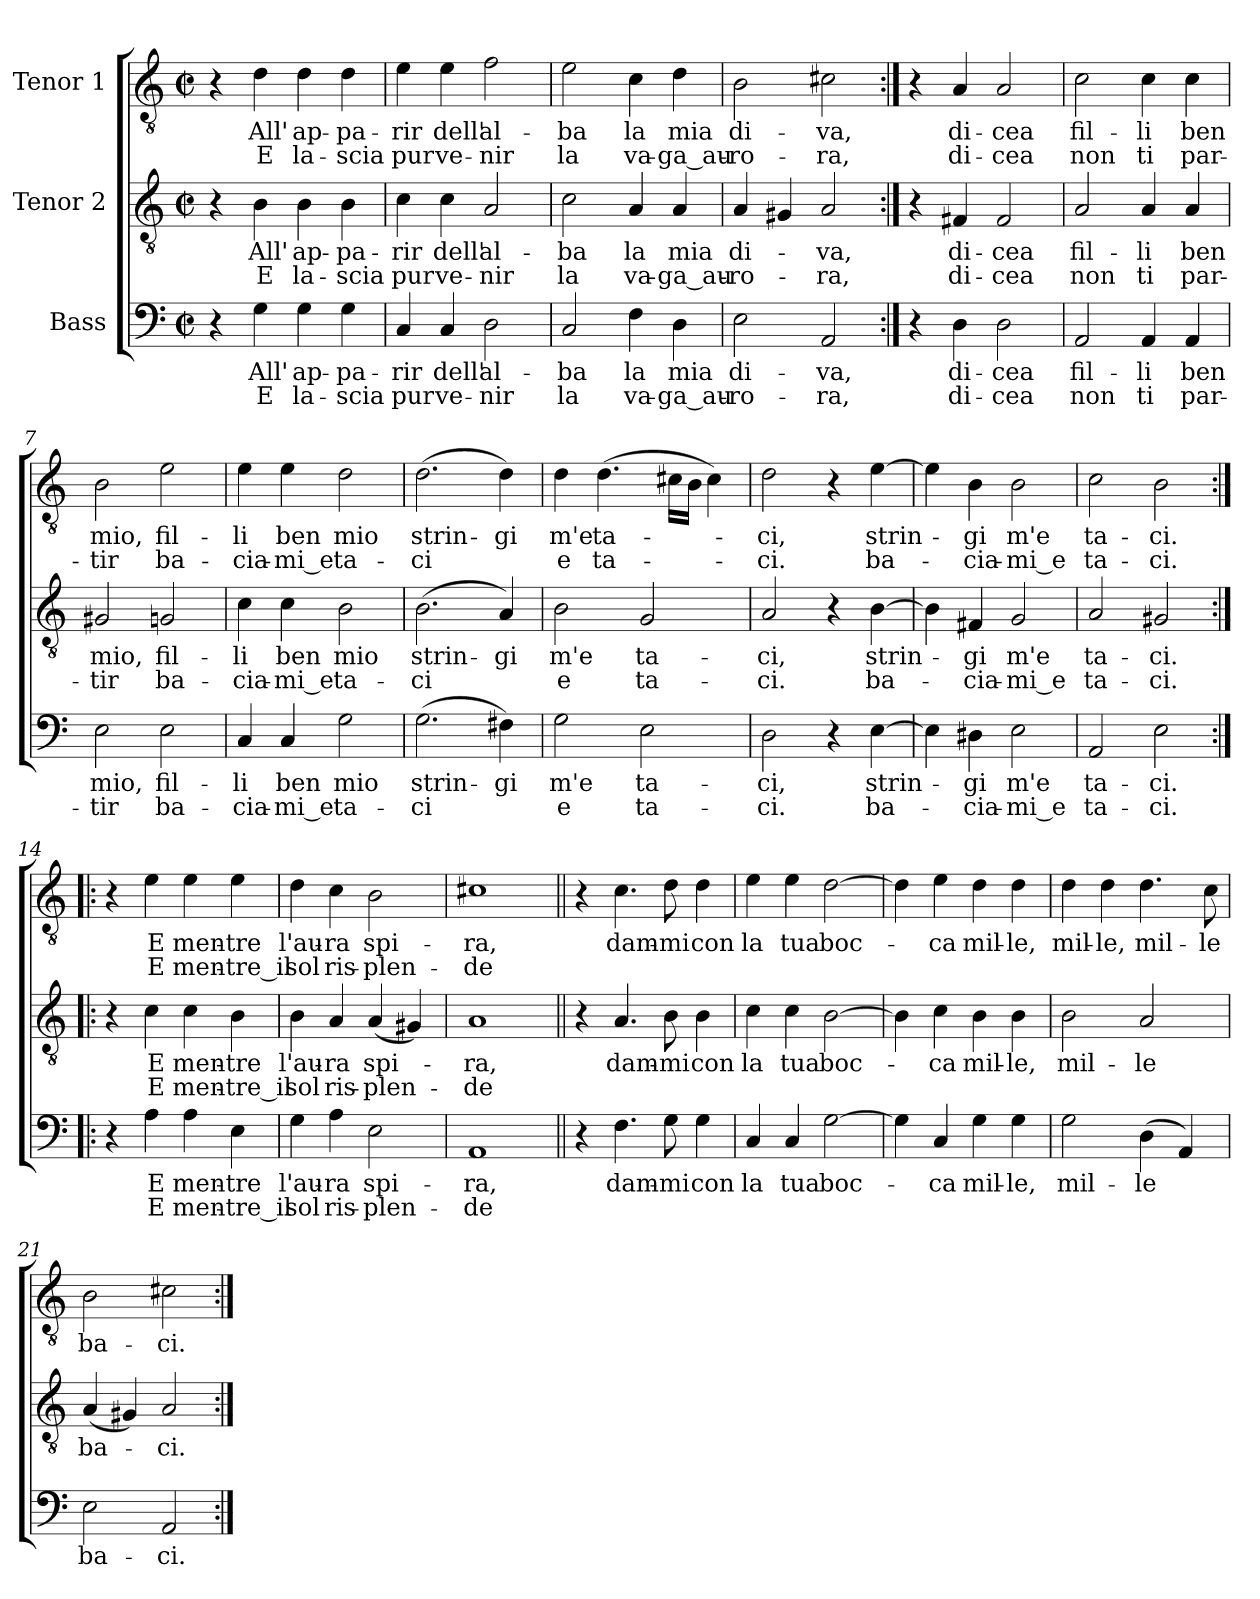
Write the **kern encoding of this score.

**kern	**text	**text	**kern	**text	**text	**kern	**text	**text
*part3	*part3	*part3	*part2	*part2	*part2	*part1	*part1	*part1
*staff3	*staff3	*staff3	*staff2	*staff2	*staff2	*staff1	*staff1	*staff1
*I"Bass	*	*	*I"Tenor 2	*	*	*I"Tenor 1	*	*
*clefF4	*	*	*clefGv2	*	*	*clefGv2	*	*
*k[]	*	*	*k[]	*	*	*k[]	*	*
*a:	*	*	*a:	*	*	*a:	*	*
*M2/2	*	*	*M2/2	*	*	*M2/2	*	*
*met(c|)	*	*	*met(c|)	*	*	*met(c|)	*	*
=1	=1	=1	=1	=1	=1	=1	=1	=1
4r	.	.	4r	.	.	4r	.	.
4G\	All'	E	4B\	All'	E	4d\	All'	E
4G\	ap-	la-	4B\	ap-	la-	4d\	ap-	la-
4G\	-pa-	-scia	4B\	-pa-	-scia	4d\	-pa-	-scia
=2	=2	=2	=2	=2	=2	=2	=2	=2
4C/	-rir	pur	4c\	-rir	pur	4e\	-rir	pur
4C/	dell'	ve-	4c\	dell'	ve-	4e\	dell'	ve-
2D\	al-	-nir	2A/	al-	-nir	2f\	al-	-nir
=3	=3	=3	=3	=3	=3	=3	=3	=3
2C/	-ba	la	2c\	-ba	la	2e\	-ba	la
4F\	la	va-	4A/	la	va-	4c\	la	va-
4D\	mia	-ga_au-	4A/	mia	-ga_au-	4d\	mia	-ga_au-
=4	=4	=4	=4	=4	=4	=4	=4	=4
2E\	di-	-ro-	4A/	di-	-ro-	2B\	di-	-ro-
.	.	.	4G#X/	.	.	.	.	.
2AA/	-va,	-ra,	2A/	-va,	-ra,	2c#X\	-va,	-ra,
=5:|!	=5:|!	=5:|!	=5:|!	=5:|!	=5:|!	=5:|!	=5:|!	=5:|!
4r	.	.	4r	.	.	4r	.	.
4D\	-di-	di-	4F#X/	-di-	di-	4A/	di-	di-
2D\	cea	-cea	2F#/	cea	-cea	2A/	-cea	-cea
=6	=6	=6	=6	=6	=6	=6	=6	=6
2AA/	-fil-	non	2A/	-fil-	non	2c\	fil-	non
4AA/	li	ti	4A/	li	ti	4c\	-li	ti
4AA/	ben	par-	4A/	ben	par-	4c\	ben	par-
=7	=7	=7	=7	=7	=7	=7	=7	=7
2E\	mio,	-tir	2G#X/	mio,	-tir	2B\	mio,	-tir
2E\	-fil-	ba-	2Gn/	-fil-	ba-	2e\	fil-	ba-
!!LO:LB:g=z
=8	=8	=8	=8	=8	=8	=8	=8	=8
4C/	li	-cia-	4c\	li	-cia-	4e\	-li	-cia-
4C/	ben	-mi_e	4c\	ben	-mi_e	4e\	ben	-mi_e
2G\	mio	ta-	2B\	mio	ta-	2d\	mio	ta-
=9	=9	=9	=9	=9	=9	=9	=9	=9
(2.G\	-strin-	ci	(2.B\	-strin-	ci	(2.d\	strin-	-ci
4F#X\)	gi	.	4A/)	gi	.	4d\)	-gi	.
=10	=10	=10	=10	=10	=10	=10	=10	=10
2G\	m'e	e	2B\	m'e	e	4d\	m'e	e
.	.	.	.	.	.	(4.d\	ta-	ta-
2E\	ta-	ta-	2G/	ta-	ta-	.	.	.
.	.	.	.	.	.	16c#X\LL	.	.
.	.	.	.	.	.	16B\JJ	.	.
.	.	.	.	.	.	4c#\)	.	.
=11	=11	=11	=11	=11	=11	=11	=11	=11
2D\	-ci,	-ci.	2A/	-ci,	-ci.	2d\	-ci,	-ci.
4r	.	.	4r	.	.	4r	.	.
[4E\	strin-	ba-	[4B\	strin-	ba-	[4e\	strin-	ba-
=12	=12	=12	=12	=12	=12	=12	=12	=12
4E\]	.	.	4B\]	.	.	4e\]	.	.
4D#X\	-gi	-cia-	4F#X/	-gi	-cia-	4B\	-gi	-cia-
2E\	m'e	-mi_e	2G/	m'e	-mi_e	2B\	m'e	-mi_e
=13	=13	=13	=13	=13	=13	=13	=13	=13
2AA/	ta-	ta-	2A/	ta-	ta-	2c\	ta-	ta-
2E\	-ci.	-ci.	2G#X/	-ci.	-ci.	2B\	-ci.	-ci.
=14:|!|:	=14:|!|:	=14:|!|:	=14:|!|:	=14:|!|:	=14:|!|:	=14:|!|:	=14:|!|:	=14:|!|:
4r	.	.	4r	.	.	4r	.	.
4A\	E	E	4c\	E	E	4e\	E	E
4A\	men-	men-	4c\	men-	men-	4e\	men-	men-
4E\	-tre	-tre_il	4B\	-tre	-tre_il	4e\	-tre	-tre_il
!!LO:LB:g=z
=15	=15	=15	=15	=15	=15	=15	=15	=15
4G\	l'au-	sol	4B\	l'au-	sol	4d\	l'au-	sol
4A\	-ra	ris-	4A/	-ra	ris-	4c\	-ra	ris-
2E\	spi-	-plen-	(4A/	spi-	-plen-	2B\	spi-	-plen-
.	.	.	4G#X/)	.	.	.	.	.
=16	=16	=16	=16	=16	=16	=16	=16	=16
1AA	-ra,	-de	1A	-ra,	-de	1c#X	-ra,	-de
=17||	=17||	=17||	=17||	=17||	=17||	=17||	=17||	=17||
4r	.	.	4r	.	.	4r	.	.
4.F\	dam-	.	4.A/	dam-	.	4.c\	dam-	.
8G\	-mi	.	8B\	-mi	.	8d\	-mi	.
4G\	con	.	4B\	con	.	4d\	con	.
=18	=18	=18	=18	=18	=18	=18	=18	=18
4C/	la	.	4c\	la	.	4e\	la	.
4C/	tua	.	4c\	tua	.	4e\	tua	.
[2G\	boc-	.	[2B\	boc-	.	[2d\	boc-	.
=19	=19	=19	=19	=19	=19	=19	=19	=19
4G\]	.	.	4B\]	.	.	4d\]	.	.
4C/	-ca	.	4c\	-ca	.	4e\	-ca	.
4G\	mil-	.	4B\	mil-	.	4d\	mil-	.
4G\	-le,	.	4B\	-le,	.	4d\	-le,	.
=20	=20	=20	=20	=20	=20	=20	=20	=20
2G\	mil-	.	2B\	mil-	.	4d\	mil-	.
.	.	.	.	.	.	4d\	-le,	.
(4D\	-le	.	2A/	-le	.	4.d\	mil-	.
4AA/)	.	.	.	.	.	.	.	.
.	.	.	.	.	.	8c\	-le	.
=21	=21	=21	=21	=21	=21	=21	=21	=21
2E\	ba-	.	(4A/	ba-	.	2B\	ba-	.
.	.	.	4G#X/)	.	.	.	.	.
2AA/	-ci.	.	2A/	-ci.	.	2c#X\	-ci.	.
=:|!	=:|!	=:|!	=:|!	=:|!	=:|!	=:|!	=:|!	=:|!
*-	*-	*-	*-	*-	*-	*-	*-	*-
